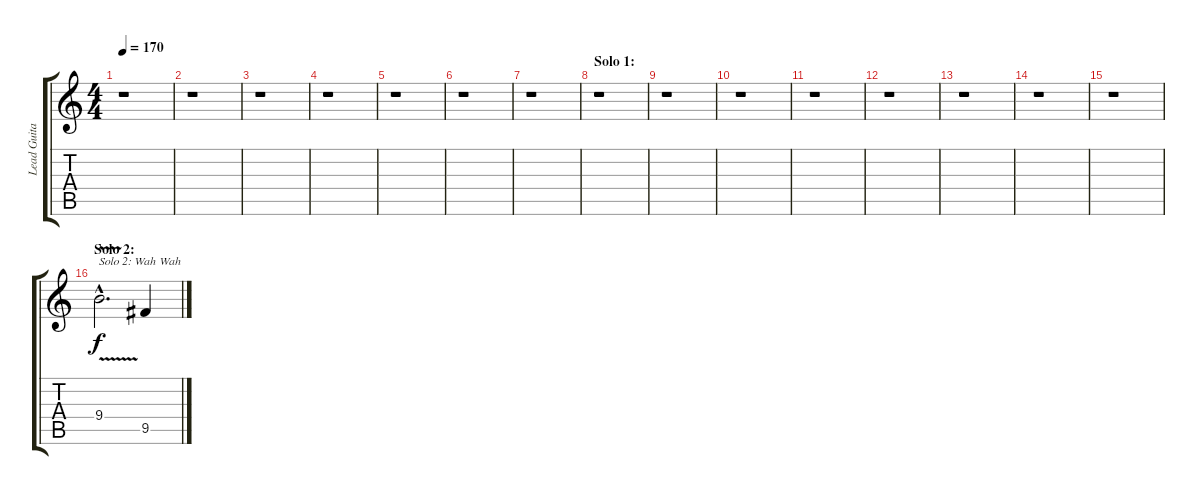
\track ("Lead Guitar II" "Lead Guita") {instrument distortionguitar}
\staff {score tabs}
\tuning (E4 B3 G3 D3 A2 E2) {hide}
\ts (4 4)
\tempo 170
\clef g2
\ks c
r.1{dy f} |
r.1 |
r.1 |
r.1 |
r.1 |
r.1 |
r.1 |
\section ("" "Solo 1:")
r.1 |
r.1 |
r.1 |
r.1 |
r.1 |
r.1 |
r.1 |
r.1 |
\section ("" "Solo 2:")
9.4{v hac}.2{d txt "Solo 2: Wah Wah"} 9.5.4
